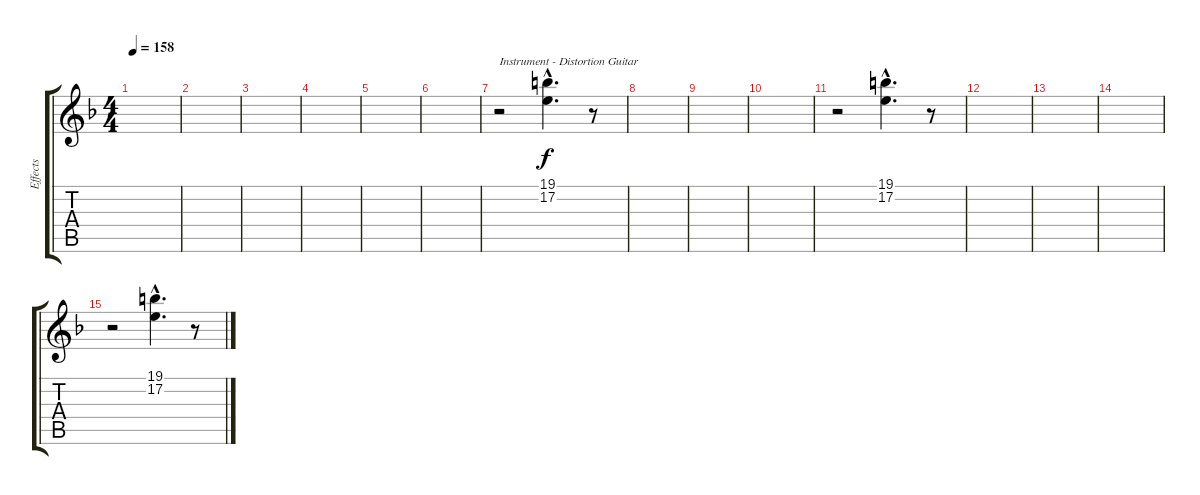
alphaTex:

\track ("Effects" "Effects") {instrument tubularbells}
\staff {score tabs}
\tuning (E4 B3 G3 D3 A2 E2) {hide}
\ts (4 4)
\tempo 158
\clef g2
\ks f
|
|
|
|
|
|
r.2{txt "Instrument - Distortion Guitar" instrument distortionguitar} (19.1{hac} 17.2{hac}).4{d} r.8 |
|
|
|
r.2 (19.1{hac} 17.2{hac}).4{d} r.8 |
|
|
|
r.2 (19.1{hac} 17.2{hac}).4{d} r.8
